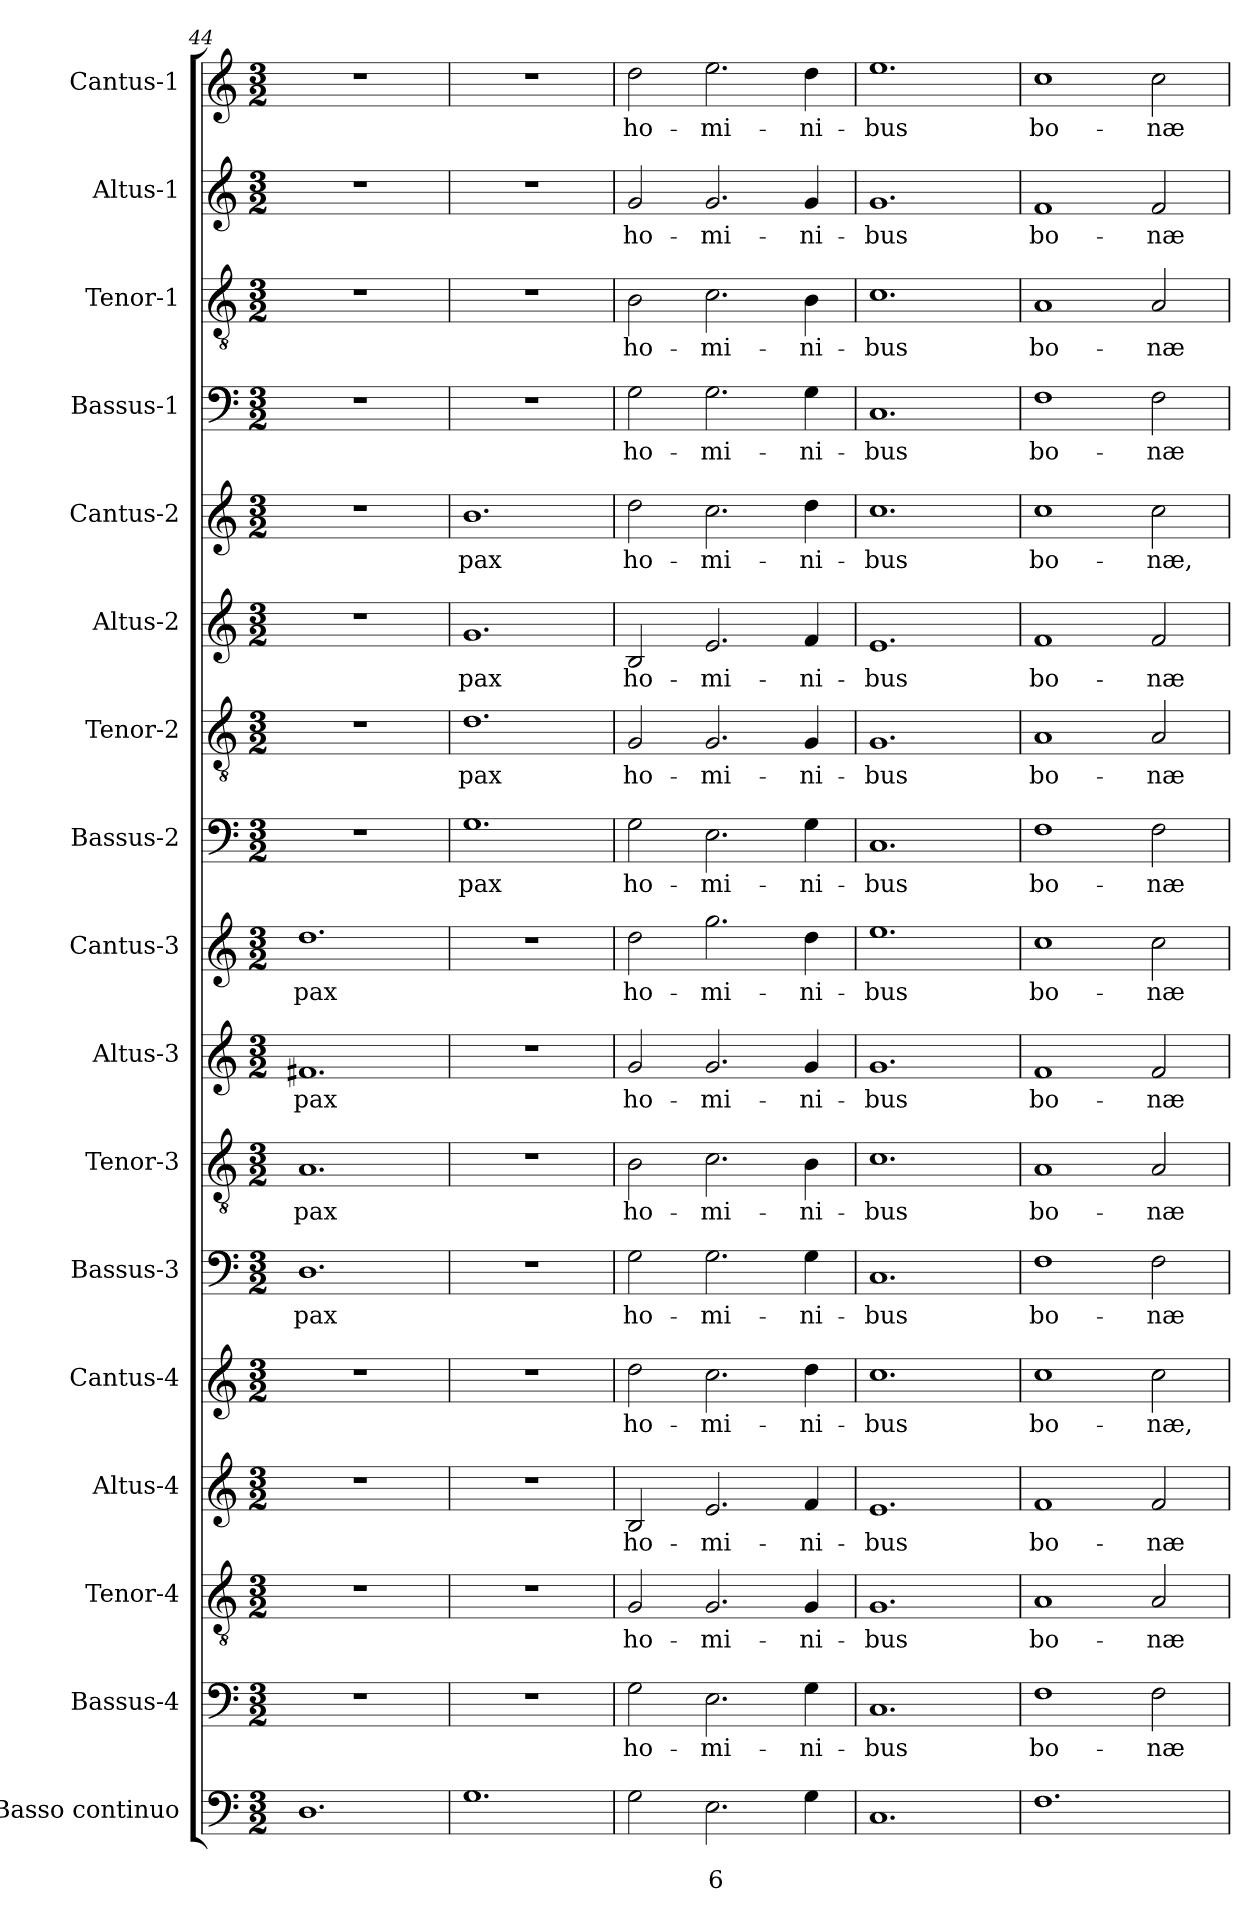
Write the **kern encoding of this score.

**kern	**text	**text	**kern	**text	**kern	**text	**kern	**text	**kern	**text	**kern	**text	**kern	**text	**kern	**text	**kern	**text	**kern	**text	**kern	**text	**kern	**text	**kern	**text	**kern	**text	**kern	**text	**kern	**text	**kern	**text
*part17	*part17	*part17	*part16	*part16	*part15	*part15	*part14	*part14	*part13	*part13	*part12	*part12	*part11	*part11	*part10	*part10	*part9	*part9	*part8	*part8	*part7	*part7	*part6	*part6	*part5	*part5	*part4	*part4	*part3	*part3	*part2	*part2	*part1	*part1
*staff17	*staff17	*staff17	*staff16	*staff16	*staff15	*staff15	*staff14	*staff14	*staff13	*staff13	*staff12	*staff12	*staff11	*staff11	*staff10	*staff10	*staff9	*staff9	*staff8	*staff8	*staff7	*staff7	*staff6	*staff6	*staff5	*staff5	*staff4	*staff4	*staff3	*staff3	*staff2	*staff2	*staff1	*staff1
*I"Basso continuo	*	*	*I"Bassus-4	*	*I"Tenor-4	*	*I"Altus-4	*	*I"Cantus-4	*	*I"Bassus-3	*	*I"Tenor-3	*	*I"Altus-3	*	*I"Cantus-3	*	*I"Bassus-2	*	*I"Tenor-2	*	*I"Altus-2	*	*I"Cantus-2	*	*I"Bassus-1	*	*I"Tenor-1	*	*I"Altus-1	*	*I"Cantus-1	*
*I'BC2	*	*	*I'B4	*	*I'T4	*	*I'A4	*	*I'C4	*	*I'B3	*	*I'T3	*	*I'A3	*	*I'C3	*	*I'B2	*	*I'T2	*	*I'A-2	*	*I'C2	*	*I'B1	*	*I'T1	*	*I'A1	*	*I'C1	*
*clefF4	*	*	*clefF4	*	*clefGv2	*	*clefG2	*	*clefG2	*	*clefF4	*	*clefGv2	*	*clefG2	*	*clefG2	*	*clefF4	*	*clefGv2	*	*clefG2	*	*clefG2	*	*clefF4	*	*clefGv2	*	*clefG2	*	*clefG2	*
*k[]	*	*	*k[]	*	*k[]	*	*k[]	*	*k[]	*	*k[]	*	*k[]	*	*k[]	*	*k[]	*	*k[]	*	*k[]	*	*k[]	*	*k[]	*	*k[]	*	*k[]	*	*k[]	*	*k[]	*
*C:	*	*	*C:	*	*C:	*	*C:	*	*C:	*	*C:	*	*C:	*	*C:	*	*C:	*	*C:	*	*C:	*	*C:	*	*C:	*	*C:	*	*C:	*	*C:	*	*C:	*
*M3/2	*	*	*M3/2	*	*M3/2	*	*M3/2	*	*M3/2	*	*M3/2	*	*M3/2	*	*M3/2	*	*M3/2	*	*M3/2	*	*M3/2	*	*M3/2	*	*M3/2	*	*M3/2	*	*M3/2	*	*M3/2	*	*M3/2	*
=44	=44	=44	=44	=44	=44	=44	=44	=44	=44	=44	=44	=44	=44	=44	=44	=44	=44	=44	=44	=44	=44	=44	=44	=44	=44	=44	=44	=44	=44	=44	=44	=44	=44	=44
!	!	!	!	!	!	!	!	!	!	!	!	!LO:LY:b	!	!LO:LY:b	!	!LO:LY:b	!	!LO:LY:b	!	!	!	!	!	!	!	!	!	!	!	!	!	!	!	!
1.D	.	.	1.r	.	1.r	.	1.r	.	1.r	.	1.D	pax	1.A	pax	1.f#X	pax	1.dd	pax	1.r	.	1.r	.	1.r	.	1.r	.	1.r	.	1.r	.	1.r	.	1.r	.
=45	=45	=45	=45	=45	=45	=45	=45	=45	=45	=45	=45	=45	=45	=45	=45	=45	=45	=45	=45	=45	=45	=45	=45	=45	=45	=45	=45	=45	=45	=45	=45	=45	=45	=45
!	!	!	!	!	!	!	!	!	!	!	!	!	!	!	!	!	!	!	!	!LO:LY:b	!	!LO:LY:b	!	!LO:LY:b	!	!LO:LY:b	!	!	!	!	!	!	!	!
1.G	.	.	1.r	.	1.r	.	1.r	.	1.r	.	1.r	.	1.r	.	1.r	.	1.r	.	1.G	pax	1.d	pax	1.g	pax	1.b	pax	1.r	.	1.r	.	1.r	.	1.r	.
=46	=46	=46	=46	=46	=46	=46	=46	=46	=46	=46	=46	=46	=46	=46	=46	=46	=46	=46	=46	=46	=46	=46	=46	=46	=46	=46	=46	=46	=46	=46	=46	=46	=46	=46
!	!	!	!	!LO:LY:b	!	!LO:LY:b	!	!LO:LY:b	!	!LO:LY:b	!	!LO:LY:b	!	!LO:LY:b	!	!LO:LY:b	!	!LO:LY:b	!	!LO:LY:b	!	!LO:LY:b	!	!LO:LY:b	!	!LO:LY:b	!	!LO:LY:b	!	!LO:LY:b	!	!LO:LY:b	!	!LO:LY:b
2G\	.	.	2G\	ho-	2G/	ho-	2B/	ho-	2dd\	ho-	2G\	ho-	2B\	ho-	2g/	ho-	2dd\	ho-	2G\	ho-	2G/	ho-	2B/	ho-	2dd\	ho-	2G\	ho-	2B\	ho-	2g/	ho-	2dd\	ho-
!	!	!LO:LY:b	!	!LO:LY:b	!	!LO:LY:b	!	!LO:LY:b	!	!LO:LY:b	!	!LO:LY:b	!	!LO:LY:b	!	!LO:LY:b	!	!LO:LY:b	!	!LO:LY:b	!	!LO:LY:b	!	!LO:LY:b	!	!LO:LY:b	!	!LO:LY:b	!	!LO:LY:b	!	!LO:LY:b	!	!LO:LY:b
2.E\	.	6	2.E\	-mi-	2.G/	-mi-	2.e/	-mi-	2.cc\	-mi-	2.G\	-mi-	2.c\	-mi-	2.g/	-mi-	2.gg\	-mi-	2.E\	-mi-	2.G/	-mi-	2.e/	-mi-	2.cc\	-mi-	2.G\	-mi-	2.c\	-mi-	2.g/	-mi-	2.ee\	-mi-
!	!	!	!	!LO:LY:b	!	!LO:LY:b	!	!LO:LY:b	!	!LO:LY:b	!	!LO:LY:b	!	!LO:LY:b	!	!LO:LY:b	!	!LO:LY:b	!	!LO:LY:b	!	!LO:LY:b	!	!LO:LY:b	!	!LO:LY:b	!	!LO:LY:b	!	!LO:LY:b	!	!LO:LY:b	!	!LO:LY:b
4G\	.	.	4G\	-ni-	4G/	-ni-	4f/	-ni-	4dd\	-ni-	4G\	-ni-	4B\	-ni-	4g/	-ni-	4dd\	-ni-	4G\	-ni-	4G/	-ni-	4f/	-ni-	4dd\	-ni-	4G\	-ni-	4B\	-ni-	4g/	-ni-	4dd\	-ni-
=47	=47	=47	=47	=47	=47	=47	=47	=47	=47	=47	=47	=47	=47	=47	=47	=47	=47	=47	=47	=47	=47	=47	=47	=47	=47	=47	=47	=47	=47	=47	=47	=47	=47	=47
!	!	!	!	!LO:LY:b	!	!LO:LY:b	!	!LO:LY:b	!	!LO:LY:b	!	!LO:LY:b	!	!LO:LY:b	!	!LO:LY:b	!	!LO:LY:b	!	!LO:LY:b	!	!LO:LY:b	!	!LO:LY:b	!	!LO:LY:b	!	!LO:LY:b	!	!LO:LY:b	!	!LO:LY:b	!	!LO:LY:b
1.C	.	.	1.C	-bus	1.G	-bus	1.e	-bus	1.cc	-bus	1.C	-bus	1.c	-bus	1.g	-bus	1.ee	-bus	1.C	-bus	1.G	-bus	1.e	-bus	1.cc	-bus	1.C	-bus	1.c	-bus	1.g	-bus	1.ee	-bus
=48	=48	=48	=48	=48	=48	=48	=48	=48	=48	=48	=48	=48	=48	=48	=48	=48	=48	=48	=48	=48	=48	=48	=48	=48	=48	=48	=48	=48	=48	=48	=48	=48	=48	=48
!	!	!	!	!LO:LY:b	!	!LO:LY:b	!	!LO:LY:b	!	!LO:LY:b	!	!LO:LY:b	!	!LO:LY:b	!	!LO:LY:b	!	!LO:LY:b	!	!LO:LY:b	!	!LO:LY:b	!	!LO:LY:b	!	!LO:LY:b	!	!LO:LY:b	!	!LO:LY:b	!	!LO:LY:b	!	!LO:LY:b
1.F	.	.	1F	bo-	1A	bo-	1f	bo-	1cc	bo-	1F	bo-	1A	bo-	1f	bo-	1cc	bo-	1F	bo-	1A	bo-	1f	bo-	1cc	bo-	1F	bo-	1A	bo-	1f	bo-	1cc	bo-
!	!	!	!	!LO:LY:b	!	!LO:LY:b	!	!LO:LY:b	!	!LO:LY:b	!	!LO:LY:b	!	!LO:LY:b	!	!LO:LY:b	!	!LO:LY:b	!	!LO:LY:b	!	!LO:LY:b	!	!LO:LY:b	!	!LO:LY:b	!	!LO:LY:b	!	!LO:LY:b	!	!LO:LY:b	!	!LO:LY:b
.	.	.	2F\	-næ	2A/	-næ	2f/	-næ	2cc\	-næ,	2F\	-næ	2A/	-næ	2f/	-næ	2cc\	-næ	2F\	-næ	2A/	-næ	2f/	-næ	2cc\	-næ,	2F\	-næ	2A/	-næ	2f/	-næ	2cc\	-næ
=	=	=	=	=	=	=	=	=	=	=	=	=	=	=	=	=	=	=	=	=	=	=	=	=	=	=	=	=	=	=	=	=	=	=
*-	*-	*-	*-	*-	*-	*-	*-	*-	*-	*-	*-	*-	*-	*-	*-	*-	*-	*-	*-	*-	*-	*-	*-	*-	*-	*-	*-	*-	*-	*-	*-	*-	*-	*-
